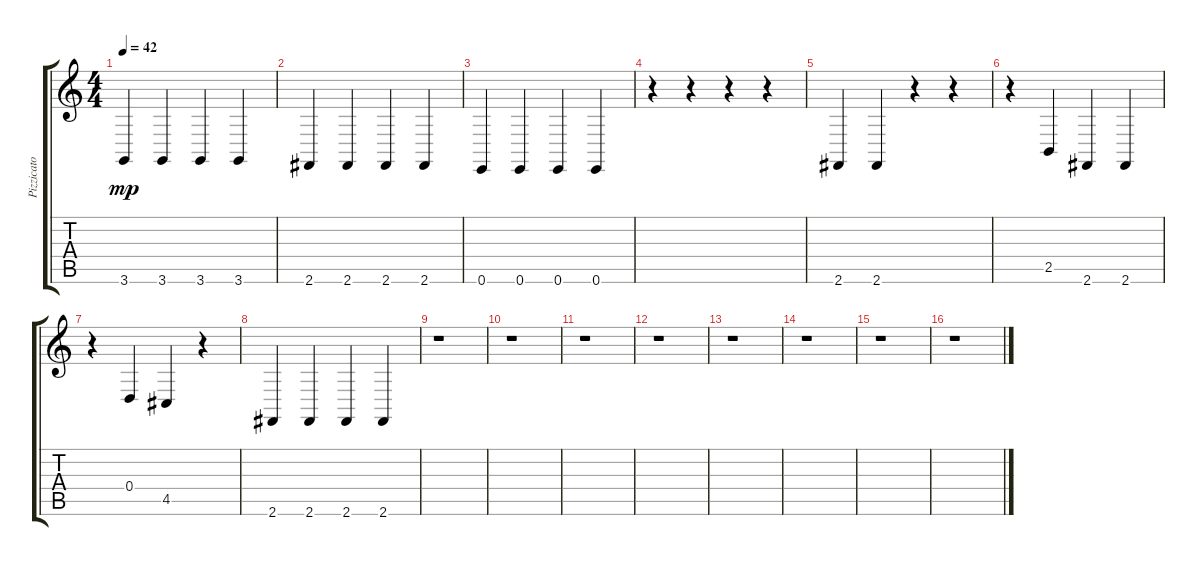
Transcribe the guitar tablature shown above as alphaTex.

\track ("Pizzicato Lower" "Pizzicato ") {instrument pizzicatostrings}
\staff {score tabs}
\tuning (E4 B3 G3 D3 A2 E2) {hide}
\ts (4 4)
\tempo 42
\clef g2
\ks c
3.6.4{dy mp} 3.6.4 3.6.4 3.6.4 |
2.6.4 2.6.4 2.6.4 2.6.4 |
0.6.4 0.6.4 0.6.4 0.6.4 |
r.4 r.4 r.4 r.4 |
2.6.4 2.6.4 r.4 r.4 |
r.4 2.5.4 2.6.4 2.6.4 |
r.4 0.4.4 4.5.4 r.4 |
2.6.4 2.6.4 2.6.4 2.6.4 |
r.1 |
r.1 |
r.1 |
r.1 |
r.1 |
r.1 |
r.1 |
r.1
